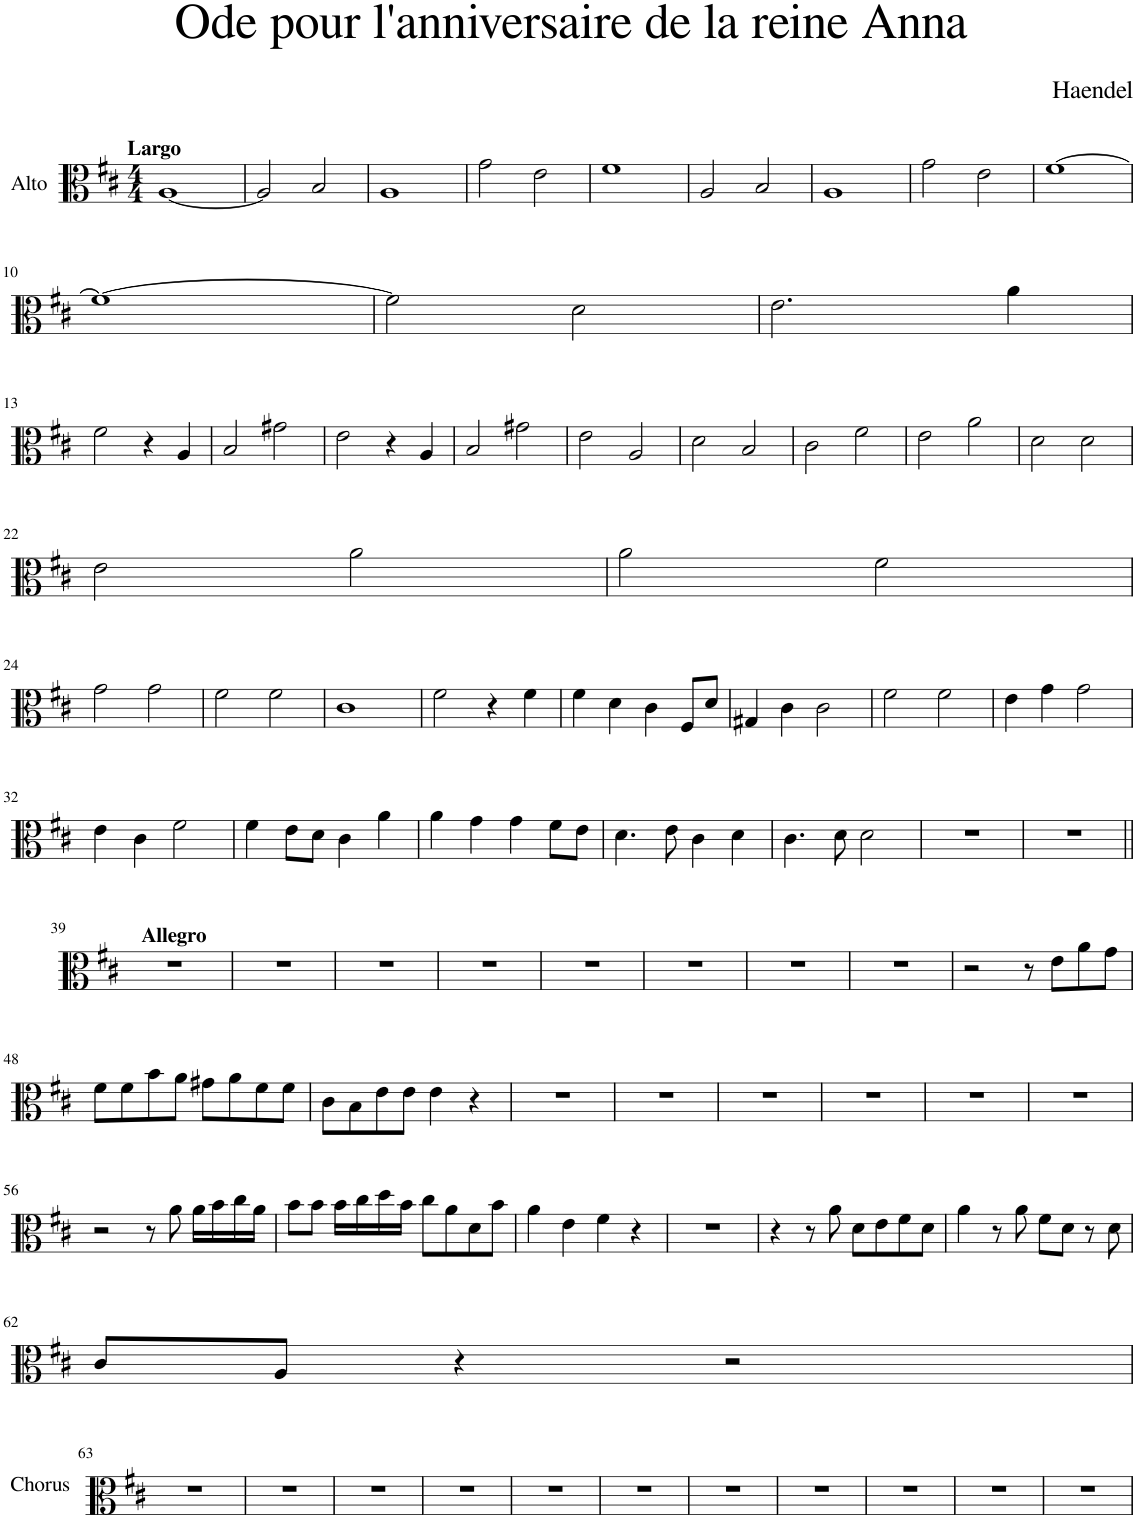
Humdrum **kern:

**kern
*part1
*staff1
*I"Alto
*clefC3
*k[f#c#]
*M4/4
=1
!LO:TX:a:B:t=Largo
[1A
=2
2A/]
2B/
=3
1A
=4
2g\
2e\
=5
1f#
=6
2A/
2B/
=7
1A
=8
2g\
2e\
=9
[1f#
!!LO:LB:g=z
=10
1f#_
=11
2f#\]
2d\
=12
2.e\
4a\
!!LO:LB:g=z
=13
2f#\
4r
4A/
=14
2B/
2g#X\
=15
2e\
4r
4A/
=16
2B/
2g#X\
=17
2e\
2A/
=18
2d\
2B/
=19
2c#\
2f#\
=20
2e\
2a\
=21
2d\
2d\
!!LO:LB:g=z
=22
2e\
2a\
=23
2a\
2f#\
!!LO:LB:g=z
=24
2g\
2g\
=25
2f#\
2f#\
=26
1c#
=27
2f#\
4r
4f#\
=28
4f#\
4d\
4c#\
8F#/L
8d/J
=29
4G#X/
4c#\
2c#\
=30
2f#\
2f#\
=31
4e\
4g\
2g\
!!LO:LB:g=z
=32
4e\
4c#\
2f#\
=33
4f#\
8e\L
8d\J
4c#\
4a\
=34
4a\
4g\
4g\
8f#\L
8e\J
=35
4.d\
8e\
4c#\
4d\
=36
4.c#\
8d\
2d\
=37
1r
=38
1r
!!LO:LB:g=z
=39||
!LO:TX:a:B:t=Allegro
1r
=40
1r
=41
1r
=42
1r
=43
1r
=44
1r
=45
1r
=46
1r
=47
2r
8r
8e\L
8a\
8g\J
!!LO:LB:g=z
=48
8f#\L
8f#\
8b\
8a\J
8g#X\L
8a\
8f#\
8f#\J
=49
8c#\L
8B\
8e\
8e\J
4e\
4r
=50
1r
=51
1r
=52
1r
=53
1r
=54
1r
=55
1r
!!LO:LB:g=z
=56
2r
8r
8a\
16a\LL
16b\
16cc#\
16a\JJ
=57
8b\L
8b\J
16b\LL
16cc#\
16dd\
16b\JJ
8cc#\L
8a\
8d\
8b\J
=58
4a\
4e\
4f#\
4r
=59
1r
=60
4r
8r
8a\
8d\L
8e\
8f#\
8d\J
=61
4a\
8r
8a\
8f#\L
8d\J
8r
8d\
!!LO:LB:g=z
=62
8c#/L
8A/J
4r
2r
!!LO:LB:g=z
=63
1r
=64
1r
=65
1r
=66
1r
=67
1r
=68
1r
=69
1r
=70
1r
=71
1r
=72
1r
=73
1r
=
*-
